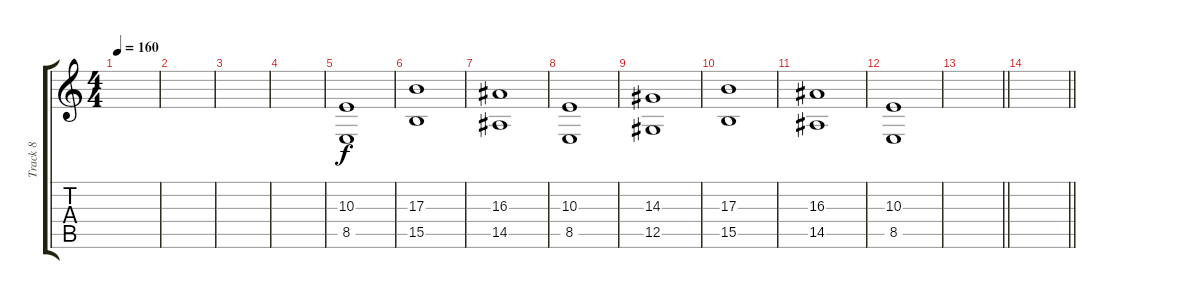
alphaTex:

\track ("Track 8" "Track 8") {instrument pad3polysynth}
\staff {score tabs}
\tuning (Eb4 Bb3 Gb3 Db3 Ab2 Db2) {hide}
\ts (4 4)
\tempo 160
\clef g2
\ks c
|
|
|
|
(10.3 8.5).1 |
(17.3 15.5).1 |
(16.3 14.5).1 |
(10.3 8.5).1 |
(14.3 12.5).1 |
(17.3 15.5).1 |
(16.3 14.5).1 |
(10.3 8.5).1 |
\barLineRight lightlight
|
\barLineRight lightlight
